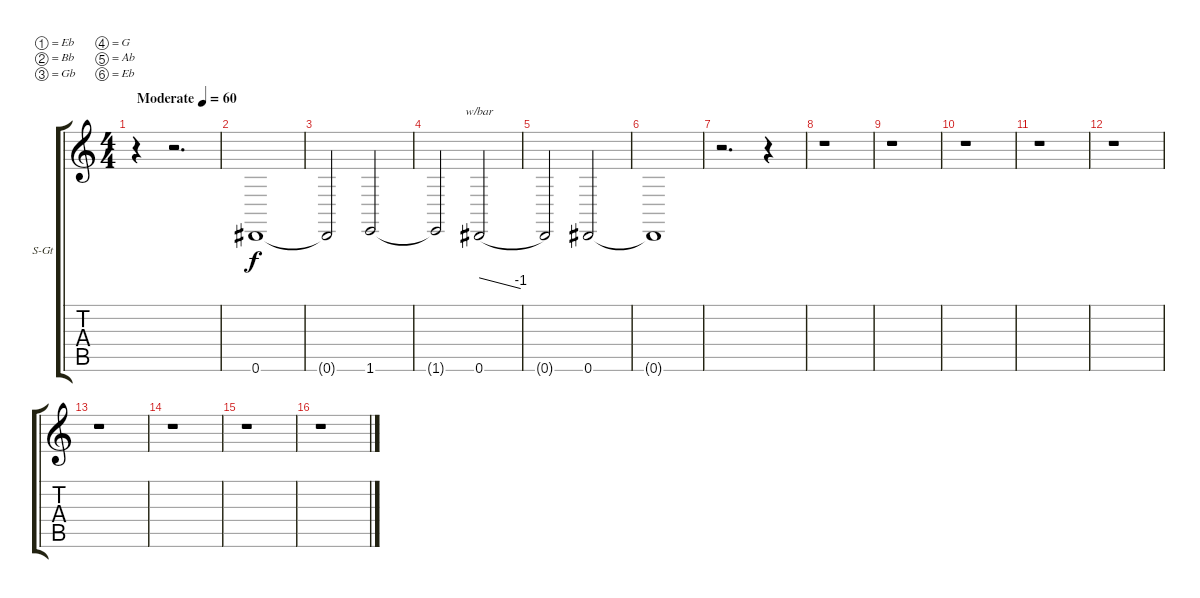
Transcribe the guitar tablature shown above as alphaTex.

\bracketExtendMode groupsimilarinstruments
\firstSystemTrackNameOrientation horizontal
\otherSystemsTrackNameOrientation horizontal
\track ("synth 2" "S-Gt") {mute instrument lead2sawtooth}
\staff {score tabs}
\tuning (Eb3 Bb2 Gb2 G2 Ab1 Eb1)
\displaytranspose 12
\ts (4 4)
\beaming (8 2 2 2 2)
\tempo (60 "Moderate")
\clef g2
\ks c
r.4{dy f instrument lead2sawtooth} r.2{d} |
0.6.1 |
0.6{t}.2 1.6.2 |
1.6{t}.2 0.6.2{tbe (dive default 0 0 60 -4)} |
0.6{t}.2 0.6.2 |
0.6{t}.1 |
r.2{d} r.4 |
r.1 |
r.1 |
r.1 |
r.1 |
r.1 |
r.1 |
r.1 |
r.1 |
r.1
